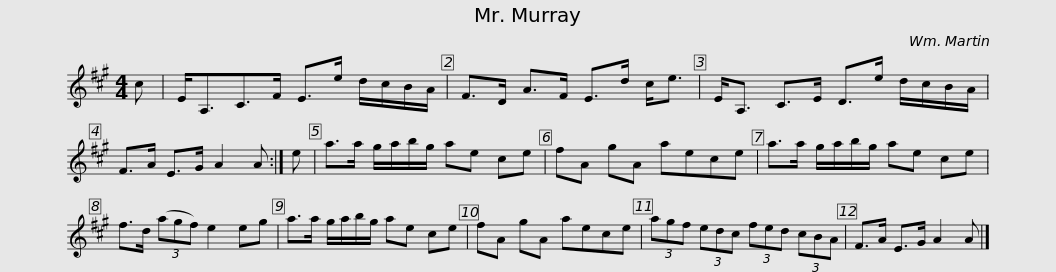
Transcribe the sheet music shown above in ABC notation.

X:1
L:1/8
M:4/4
I:linebreak $
K:A
V:1 treble
V:1
 c | E<A,C>F E>e d/c/B/A/ | F>D A>F E>d c<e | E<A, C>E D>e d/c/B/A/ | F>A E>G A2 A :| %5
 e |$ a>a g/a/b/g/ ae ce | fA gA aece | a>a g/a/b/g/ ae ce | f>d (3(agf) e2 eg |$ %10
 a>a g/a/b/g/ ae ce | fA gA aece | (3agf (3edc (3fed (3cBA | F>A E>G A2 A |] %14
